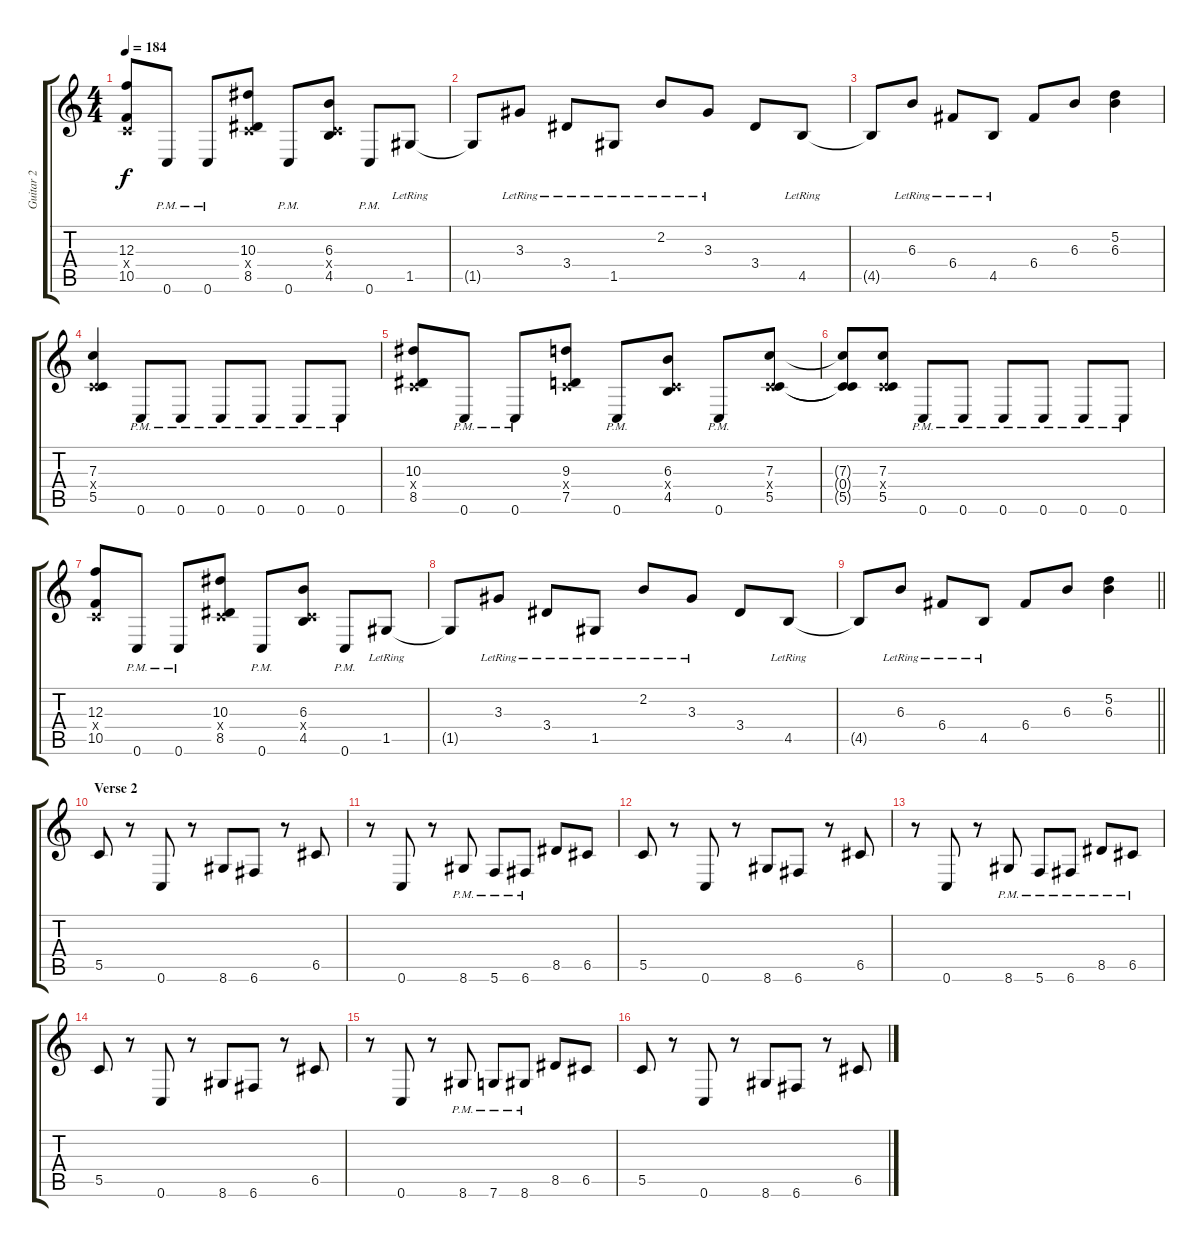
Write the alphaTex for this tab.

\track ("Guitar 2" "Guitar 2") {instrument distortionguitar}
\staff {score tabs}
\tuning (D4 A3 F3 C3 G2 C2) {hide}
\ts (4 4)
\tempo 184
\clef g2
\ks c
(12.3 0.4{x} 10.5).8{dy f} 0.6{pm}.8 0.6{pm}.8 (10.3 0.4{x} 8.5).8 0.6{pm}.8 (6.3 0.4{x} 4.5).8 0.6{pm}.8 1.5{lr}.8 |
1.5{t}.8 3.3{lr}.8 3.4{lr}.8 1.5{lr}.8 2.2{lr}.8 3.3{lr}.8 3.4.8 4.5{lr}.8 |
4.5{t}.8 6.3{lr}.8 6.4{lr}.8 4.5{lr}.8 6.4.8 6.3.8 (5.2 6.3).4 |
(7.3 0.4{x} 5.5).4 0.6{pm}.8 0.6{pm}.8 0.6{pm}.8 0.6{pm}.8 0.6{pm}.8 0.6{pm}.8 |
(10.3 0.4{x} 8.5).8 0.6{pm}.8 0.6{pm}.8 (9.3 0.4{x} 7.5).8 0.6{pm}.8 (6.3 0.4{x} 4.5).8 0.6{pm}.8 (7.3 0.4{x} 5.5).8 |
(7.3{t} 0.4{t} 5.5{t}).8 (7.3 0.4{x} 5.5).8 0.6{pm}.8 0.6{pm}.8 0.6{pm}.8 0.6{pm}.8 0.6{pm}.8 0.6{pm}.8 |
(12.3 0.4{x} 10.5).8 0.6{pm}.8 0.6{pm}.8 (10.3 0.4{x} 8.5).8 0.6{pm}.8 (6.3 0.4{x} 4.5).8 0.6{pm}.8 1.5{lr}.8 |
1.5{t}.8 3.3{lr}.8 3.4{lr}.8 1.5{lr}.8 2.2{lr}.8 3.3{lr}.8 3.4.8 4.5{lr}.8 |
\barLineRight lightlight
4.5{t}.8 6.3{lr}.8 6.4{lr}.8 4.5{lr}.8 6.4.8 6.3.8 (5.2 6.3).4 |
\section ("" "Verse 2")
5.5.8 r.8 0.6.8 r.8 8.6.8 6.6.8 r.8 6.5.8 |
r.8 0.6.8 r.8 8.6{pm}.8 5.6{pm}.8 6.6{pm}.8 8.5.8 6.5.8 |
5.5.8 r.8 0.6.8 r.8 8.6.8 6.6.8 r.8 6.5.8 |
r.8 0.6.8 r.8 8.6{pm}.8 5.6{pm}.8 6.6{pm}.8 8.5{pm}.8 6.5{pm}.8 |
5.5.8 r.8 0.6.8 r.8 8.6.8 6.6.8 r.8 6.5.8 |
r.8 0.6.8 r.8 8.6{pm}.8 7.6{pm}.8 8.6{pm}.8 8.5.8 6.5.8 |
5.5.8 r.8 0.6.8 r.8 8.6.8 6.6.8 r.8 6.5.8
